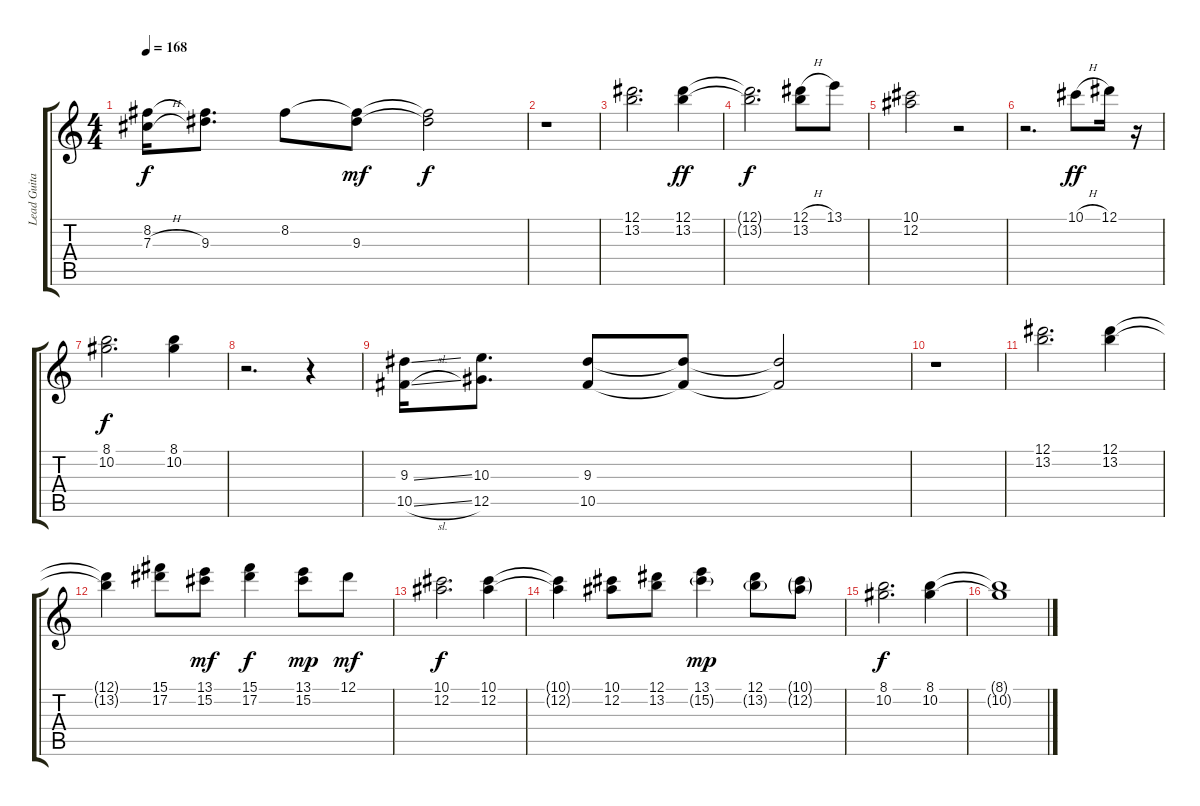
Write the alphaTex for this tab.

\track ("Lead Guitar" "Lead Guita") {instrument acousticguitarsteel}
\staff {score tabs}
\tuning (Eb4 Bb3 Gb3 Db3 Ab2 Eb2) {hide}
\ts (4 4)
\tempo 168
\clef g2
\ks c
(8.2 7.3{h}).16{dy f} (8.2{t} 9.3).8{d} 8.2.8 (8.2{t} 9.3).8{dy mf} (8.2{t} 9.3{t}).2{dy f} |
r.1 |
(12.1 13.2).2{d} (12.1 13.2).4{dy ff} |
(12.1{t} 13.2{t}).2{d dy f} (12.1{h} 13.2).8 13.1.8 |
(10.1 12.2).2 r.2 |
r.2{d} 10.1{h}.8{dy ff} 12.1.16 r.16 |
(8.1 10.2).2{d dy f} (8.1 10.2).4 |
r.2{d} r.4 |
(9.3{ss} 10.5{sl}).16 (10.3 12.5).8{d} (9.3 10.5).8 (9.3{t} 10.5{t}).8 (9.3{t} 10.5{t}).2 |
r.1 |
(12.1 13.2).2{d} (12.1 13.2).4 |
(12.1{t} 13.2{t}).4 (15.1 17.2).8 (13.1 15.2).8{dy mf} (15.1 17.2).4{dy f} (13.1 15.2).8{dy mp} 12.1.8{dy mf} |
(10.1 12.2).2{d dy f} (10.1 12.2).4 |
(10.1{t} 12.2{t}).4 (10.1 12.2).8 (12.1 13.2).8 (13.1 15.2{g}).4{dy mp} (12.1 13.2{g}).8 (10.1{g} 12.2{g}).8 |
(8.1 10.2).2{d dy f} (8.1 10.2).4 |
(8.1{t} 10.2{t}).1
